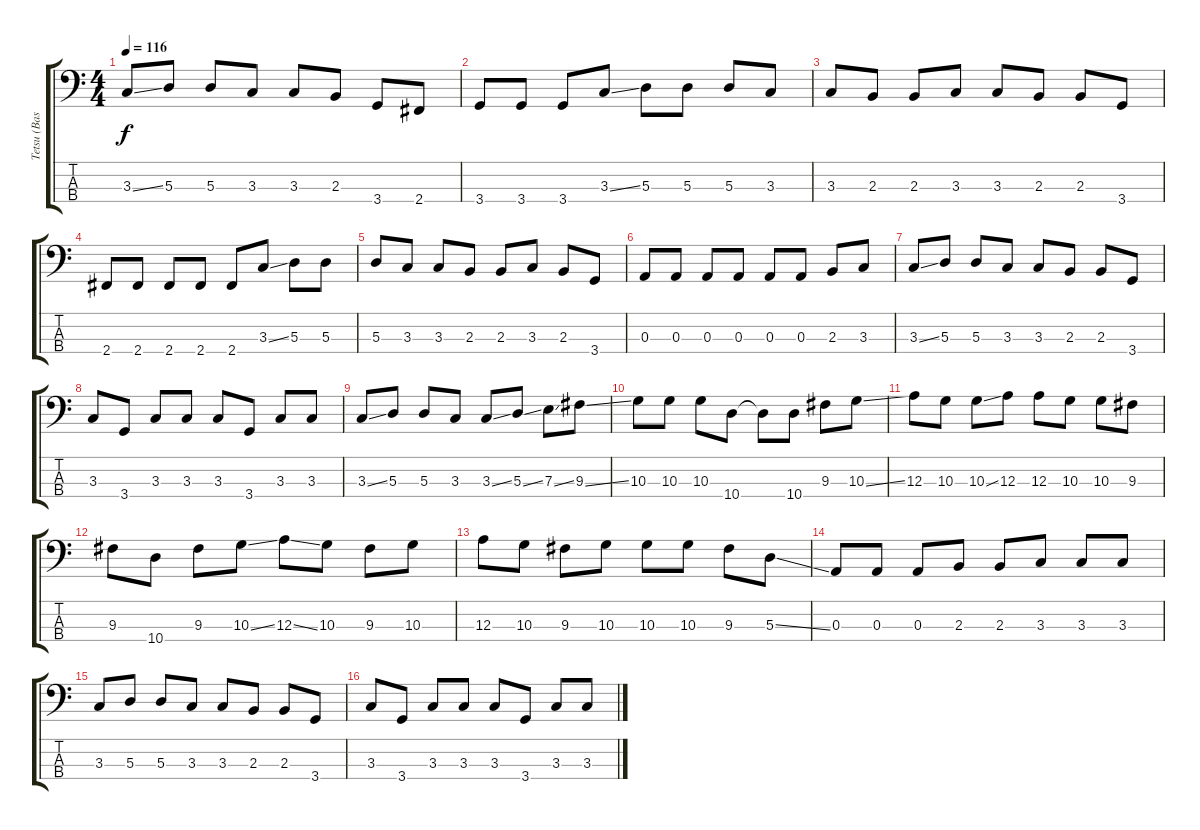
\track ("Tetsu (Bass)" "Tetsu (Bas") {instrument electricbasspick}
\staff {score tabs}
\tuning (G2 D2 A1 E1) {hide}
\ts (4 4)
\tempo 116
\clef f4
\ks c
3.3{ss}.8{dy f} 5.3.8 5.3.8 3.3.8 3.3.8 2.3.8 3.4.8 2.4.8 |
3.4.8 3.4.8 3.4.8 3.3{ss}.8 5.3.8 5.3.8 5.3.8 3.3.8 |
3.3.8 2.3.8 2.3.8 3.3.8 3.3.8 2.3.8 2.3.8 3.4.8 |
2.4.8 2.4.8 2.4.8 2.4.8 2.4.8 3.3{ss}.8 5.3.8 5.3.8 |
5.3.8 3.3.8 3.3.8 2.3.8 2.3.8 3.3.8 2.3.8 3.4.8 |
0.3.8 0.3.8 0.3.8 0.3.8 0.3.8 0.3.8 2.3.8 3.3.8 |
3.3{ss}.8 5.3.8 5.3.8 3.3.8 3.3.8 2.3.8 2.3.8 3.4.8 |
3.3.8 3.4.8 3.3.8 3.3.8 3.3.8 3.4.8 3.3.8 3.3.8 |
3.3{ss}.8 5.3.8 5.3.8 3.3.8 3.3{ss}.8 5.3{ss}.8 7.3{ss}.8 9.3{ss}.8 |
10.3.8 10.3.8 10.3.8 10.4.8 10.4{t}.8 10.4.8 9.3.8 10.3{ss}.8 |
12.3.8 10.3.8 10.3{ss}.8 12.3.8 12.3.8 10.3.8 10.3.8 9.3.8 |
9.3.8 10.4.8 9.3.8 10.3{ss}.8 12.3{ss}.8 10.3.8 9.3.8 10.3.8 |
12.3.8 10.3.8 9.3.8 10.3.8 10.3.8 10.3.8 9.3.8 5.3{ss}.8 |
0.3.8 0.3.8 0.3.8 2.3.8 2.3.8 3.3.8 3.3.8 3.3.8 |
3.3.8 5.3.8 5.3.8 3.3.8 3.3.8 2.3.8 2.3.8 3.4.8 |
3.3.8 3.4.8 3.3.8 3.3.8 3.3.8 3.4.8 3.3.8 3.3.8
